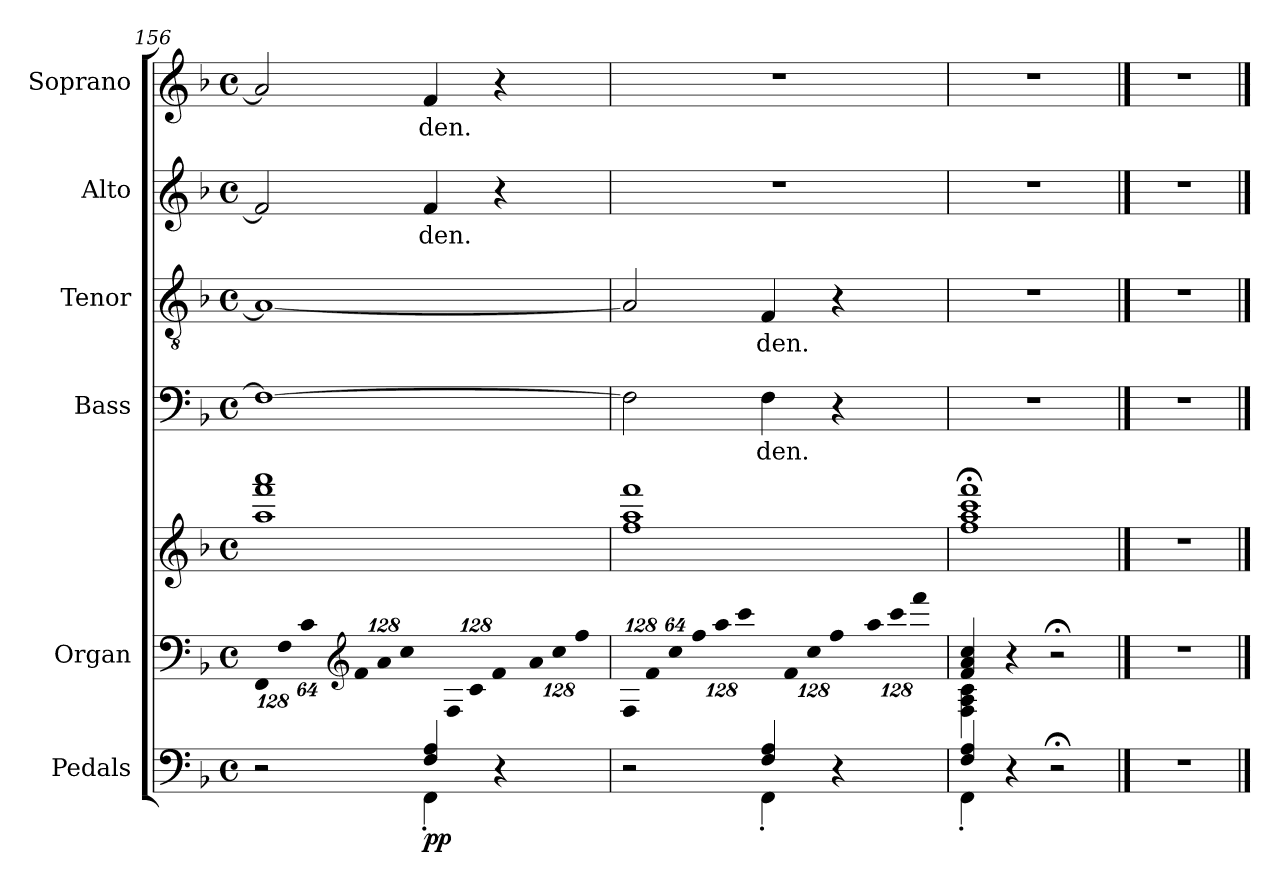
**kern	**dynam	**kern	**kern	**kern	**text	**kern	**text	**kern	**text	**kern	**text
*part6	*part6	*part5	*part5	*part4	*part4	*part3	*part3	*part2	*part2	*part1	*part1
*staff7	*staff7	*staff6	*staff5	*staff4	*staff4	*staff3	*staff3	*staff2	*staff2	*staff1	*staff1
*I"Pedals	*	*I"Organ	*	*I"Bass	*	*I"Tenor	*	*I"Alto	*	*I"Soprano	*
*	*	*I'Org.	*	*I'B.	*	*I'T.	*	*I'A.	*	*I'S.	*
*clefF4	*	*clefF4	*clefG2	*clefF4	*	*clefGv2	*	*clefG2	*	*clefG2	*
*	*	*	*	*	*	*ITrd7c12	*	*	*	*	*
*k[b-]	*	*k[b-]	*k[b-]	*k[b-]	*	*k[b-]	*	*k[b-]	*	*k[b-]	*
*F:	*	*F:	*F:	*F:	*	*F:	*	*F:	*	*F:	*
*M4/4	*	*M4/4	*M4/4	*M4/4	*	*M4/4	*	*M4/4	*	*M4/4	*
*met(c)	*	*met(c)	*met(c)	*met(c)	*	*met(c)	*	*met(c)	*	*met(c)	*
=156	=156	=156	=156	=156	=156	=156	=156	=156	=156	=156	=156
*^	*	*	*	*	*	*	*	*	*	*	*
*	*	*	*Xbrackettup	*	*	*	*	*	*	*	*	*
!	!	!	!LO:N:vis=8	!	!	!	!	!	!	!	!	!
2r	2ryy	.	1024%85FFi\	1aai 1fffi 1aaai	1Fi_	.	1AAi_	.	2fi/]	.	2ai/]	.
!	!	!	!LO:N:vis=8	!	!	!	!	!	!	!	!	!
.	.	.	1024%85Fi\	.	.	.	.	.	.	.	.	.
!	!	!	!LO:N:vis=8	!	!	!	!	!	!	!	!	!
.	.	.	512%43ci\	.	.	.	.	.	.	.	.	.
*	*	*	*clefG2	*	*	*	*	*	*	*	*	*
!	!	!	!LO:N:vis=8	!	!	!	!	!	!	!	!	!
.	.	.	1024%85fi/	.	.	.	.	.	.	.	.	.
!	!	!	!LO:N:vis=8	!	!	!	!	!	!	!	!	!
.	.	.	1024%85ai/	.	.	.	.	.	.	.	.	.
!	!	!	!LO:N:vis=8	!	!	!	!	!	!	!	!	!
.	.	.	512%43cci/	.	.	.	.	.	.	.	.	.
!	!	!	!LO:N:vis=8	!	!	!	!	!	!	!	!	!
!	!	!	!	!	!	!	!	!	!	!LO:LY:b:color=#000000	!	!
!	!	!	!	!	!	!	!	!	!	!	!	!LO:LY:b:color=#000000
4Fi/ 4Ai	4FF'i\	pp	1024%85Fi/	.	.	.	.	.	4fi/	-den.	4fi/	-den.
!	!	!	!LO:N:vis=8	!	!	!	!	!	!	!	!	!
.	.	.	1024%85ci/	.	.	.	.	.	.	.	.	.
!	!	!	!LO:N:vis=8	!	!	!	!	!	!	!	!	!
.	.	.	512%43fi/	.	.	.	.	.	.	.	.	.
!	!	!	!LO:N:vis=8	!	!	!	!	!	!	!	!	!
4r	4ryy	.	1024%85ai\	.	.	.	.	.	4r	.	4r	.
!	!	!	!LO:N:vis=8	!	!	!	!	!	!	!	!	!
.	.	.	1024%85cci\	.	.	.	.	.	.	.	.	.
!	!	!	!LO:N:vis=8	!	!	!	!	!	!	!	!	!
.	.	.	512%43ffi\	.	.	.	.	.	.	.	.	.
=157	=157	=157	=157	=157	=157	=157	=157	=157	=157	=157	=157	=157
!	!	!	!LO:N:vis=8	!	!	!	!	!	!	!	!	!
2r	2ryy	.	1024%85Fi/	1ffi 1aai 1fffi	2Fi\]	.	2AAi/]	.	1r	.	1r	.
!	!	!	!LO:N:vis=8	!	!	!	!	!	!	!	!	!
.	.	.	1024%85fi/	.	.	.	.	.	.	.	.	.
!	!	!	!LO:N:vis=8	!	!	!	!	!	!	!	!	!
.	.	.	512%43cci/	.	.	.	.	.	.	.	.	.
!	!	!	!LO:N:vis=8	!	!	!	!	!	!	!	!	!
.	.	.	1024%85ffi\	.	.	.	.	.	.	.	.	.
!	!	!	!LO:N:vis=8	!	!	!	!	!	!	!	!	!
.	.	.	1024%85aai\	.	.	.	.	.	.	.	.	.
!	!	!	!LO:N:vis=8	!	!	!	!	!	!	!	!	!
.	.	.	512%43ccci\	.	.	.	.	.	.	.	.	.
!	!	!	!LO:N:vis=8	!	!	!	!	!	!	!	!	!
!	!	!	!	!	!	!LO:LY:b:color=#000000	!	!	!	!	!	!
!	!	!	!	!	!	!	!	!LO:LY:b:color=#000000	!	!	!	!
4Fi/ 4Ai	4FF'i\	.	1024%85fi\	.	4Fi\	-den.	4FFi/	-den.	.	.	.	.
!	!	!	!LO:N:vis=8	!	!	!	!	!	!	!	!	!
.	.	.	1024%85cci\	.	.	.	.	.	.	.	.	.
!	!	!	!LO:N:vis=8	!	!	!	!	!	!	!	!	!
.	.	.	512%43ffi\	.	.	.	.	.	.	.	.	.
!	!	!	!LO:N:vis=8	!	!	!	!	!	!	!	!	!
4r	4ryy	.	1024%85aai\	.	4r	.	4r	.	.	.	.	.
!	!	!	!LO:N:vis=8	!	!	!	!	!	!	!	!	!
.	.	.	1024%85ccci\	.	.	.	.	.	.	.	.	.
!	!	!	!LO:N:vis=8	!	!	!	!	!	!	!	!	!
.	.	.	512%43fffi\	.	.	.	.	.	.	.	.	.
=158	=158	=158	=158	=158	=158	=158	=158	=158	=158	=158	=158	=158
*	*	*	*^	*	*	*	*	*	*	*	*	*
4Fi/ 4Ai	4FF'i\	.	4fi/ 4ai 4cci	4Fi\ 4Ai 4ci	1ffi; 1aai; 1ccci; 1fffi;	1r	.	1r	.	1r	.	1r	.
4r	4ryy	.	4r	4ryy	.	.	.	.	.	.	.	.	.
2r;	2ryy	.	2r;	2ryy	.	.	.	.	.	.	.	.	.
*v	*v	*	*	*	*	*	*	*	*	*	*	*	*
*	*	*v	*v	*	*	*	*	*	*	*	*	*
!!LO:PB:g=z
==159	==159	==159	==159	==159	==159	==159	==159	==159	==159	==159	==159
1r	.	1r	1r	1r	.	1r	.	1r	.	1r	.
==	==	==	==	==	==	==	==	==	==	==	==
*-	*-	*-	*-	*-	*-	*-	*-	*-	*-	*-	*-
